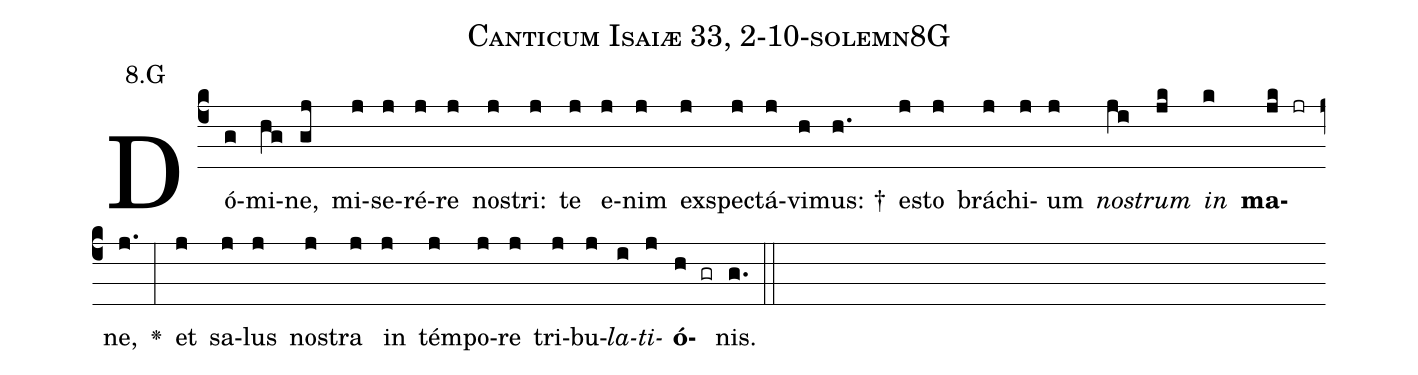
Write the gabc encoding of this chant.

name: Canticum Isaiæ 33, 2-10-solemn8G;
annotation: 8.G;
%%
(c4)Dó(g)mi(hg)ne,(gj) mi(j)se(j)ré(j)re(j) no(j)stri:(j) te(j) e(j)nim(j) ex(j)spe(j)ctá(j)vi(h)mus: †(h.) e(j)sto(j) brá(j)chi(j)um(j) <i>no</i>(ji)<i>strum</i>(jk) <i>in</i>(k) <b>ma</b>(jk jr)ne,(j.) <v>\greheightstar</v>(:) et(j) sa(j)lus(j) no(j)stra(j) in(j) tém(j)po(j)re(j) tri(j)bu(j)<i>la</i>(i)<i>ti</i>(j)<b>ó</b>(h gr)nis.(g.) (::)


%E(j) u(j) o(i) u(j) a(h) e.(g.) (::)
